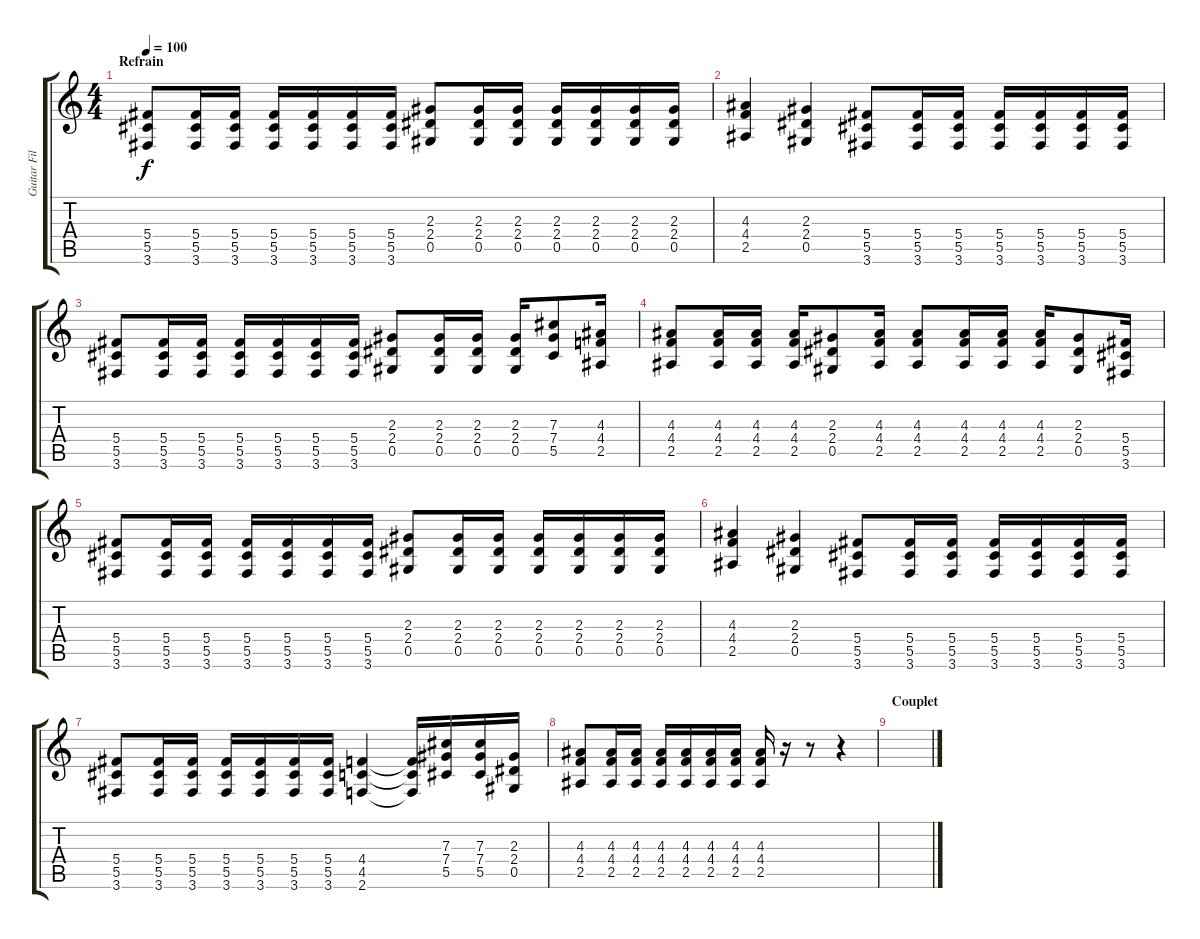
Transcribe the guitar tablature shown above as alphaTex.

\track ("Guitar Fills" "Guitar Fil") {instrument overdrivenguitar}
\staff {score tabs}
\tuning (Eb4 Bb3 Gb3 Db3 Ab2 Eb2) {hide}
\ts (4 4)
\section ("" "Refrain")
\tempo 100
\clef g2
\ks c
(5.4 5.5 3.6).8{dy f} (5.4 5.5 3.6).16 (5.4 5.5 3.6).16 (5.4 5.5 3.6).16 (5.4 5.5 3.6).16 (5.4 5.5 3.6).16 (5.4 5.5 3.6).16 (2.3 2.4 0.5).8 (2.3 2.4 0.5).16 (2.3 2.4 0.5).16 (2.3 2.4 0.5).16 (2.3 2.4 0.5).16 (2.3 2.4 0.5).16 (2.3 2.4 0.5).16 |
(4.3 4.4 2.5).4 (2.3 2.4 0.5).4 (5.4 5.5 3.6).8 (5.4 5.5 3.6).16 (5.4 5.5 3.6).16 (5.4 5.5 3.6).16 (5.4 5.5 3.6).16 (5.4 5.5 3.6).16 (5.4 5.5 3.6).16 |
(5.4 5.5 3.6).8 (5.4 5.5 3.6).16 (5.4 5.5 3.6).16 (5.4 5.5 3.6).16 (5.4 5.5 3.6).16 (5.4 5.5 3.6).16 (5.4 5.5 3.6).16 (2.3 2.4 0.5).8 (2.3 2.4 0.5).16 (2.3 2.4 0.5).16 (2.3 2.4 0.5).16 (7.3 7.4 5.5).8 (4.3 4.4 2.5).16 |
(4.3 4.4 2.5).8 (4.3 4.4 2.5).16 (4.3 4.4 2.5).16 (4.3 4.4 2.5).16 (2.3 2.4 0.5).8 (4.3 4.4 2.5).16 (4.3 4.4 2.5).8 (4.3 4.4 2.5).16 (4.3 4.4 2.5).16 (4.3 4.4 2.5).16 (2.3 2.4 0.5).8 (5.4 5.5 3.6).16 |
(5.4 5.5 3.6).8 (5.4 5.5 3.6).16 (5.4 5.5 3.6).16 (5.4 5.5 3.6).16 (5.4 5.5 3.6).16 (5.4 5.5 3.6).16 (5.4 5.5 3.6).16 (2.3 2.4 0.5).8 (2.3 2.4 0.5).16 (2.3 2.4 0.5).16 (2.3 2.4 0.5).16 (2.3 2.4 0.5).16 (2.3 2.4 0.5).16 (2.3 2.4 0.5).16 |
(4.3 4.4 2.5).4 (2.3 2.4 0.5).4 (5.4 5.5 3.6).8 (5.4 5.5 3.6).16 (5.4 5.5 3.6).16 (5.4 5.5 3.6).16 (5.4 5.5 3.6).16 (5.4 5.5 3.6).16 (5.4 5.5 3.6).16 |
(5.4 5.5 3.6).8 (5.4 5.5 3.6).16 (5.4 5.5 3.6).16 (5.4 5.5 3.6).16 (5.4 5.5 3.6).16 (5.4 5.5 3.6).16 (5.4 5.5 3.6).16 (4.4 4.5 2.6).4 (4.4{t} 4.5{t} 2.6{t}).16 (7.3 7.4 5.5).16 (7.3 7.4 5.5).16 (2.3 2.4 0.5).16 |
(4.3 4.4 2.5).8 (4.3 4.4 2.5).16 (4.3 4.4 2.5).16 (4.3 4.4 2.5).16 (4.3 4.4 2.5).16 (4.3 4.4 2.5).16 (4.3 4.4 2.5).16 (4.3 4.4 2.5).16 r.16 r.8 r.4 |
\section ("" "Couplet")
